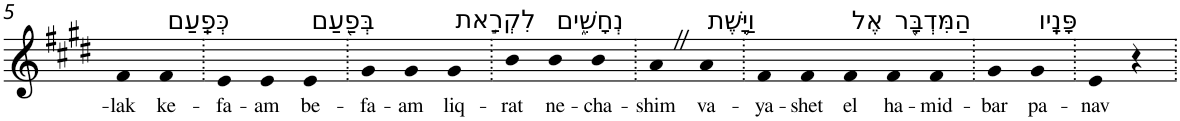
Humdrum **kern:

**kern	**text
*part1	*part1
*staff1	*staff1
*I"Piano	*
*I'Pno	*
!!LO:PB:g=z
*clefG2	*
*k[f#c#g#d#]	*
*E:	*
=5	=5
!	!LO:LY:b
4f#	-lak
!LO:TX:a:t=כְּפַֽעַם	!
!	!LO:LY:b
4f#	ke-
=6.	=6.
!	!LO:LY:b
4e	-fa-
!	!LO:LY:b
4e	-am
!LO:TX:a:t=בְּפַ֖עַם	!
!	!LO:LY:b
4e	be-
=7.	=7.
!	!LO:LY:b
4g#	-fa-
!	!LO:LY:b
4g#	-am
!LO:TX:a:t=לִקְרַ֣את	!
!	!LO:LY:b
4g#	liq-
=8.	=8.
!	!LO:LY:b
4b	-rat
!LO:TX:a:t=נְחָשִׁ֑ים	!
!	!LO:LY:b
4b	ne-
!	!LO:LY:b
4b	-cha-
=9.	=9.
!	!LO:LY:b
4aZ	-shim
!LO:TX:a:t=וַיָּ֥שֶׁת	!
!	!LO:LY:b
4a	va-
=10.	=10.
!	!LO:LY:b
4f#	-ya-
!	!LO:LY:b
4f#	-shet
!LO:TX:a:t=אֶל	!
!	!LO:LY:b
4f#	el
!LO:TX:a:t=הַמִּדְבָּ֖ר	!
!	!LO:LY:b
4f#	ha-
!	!LO:LY:b
4f#	-mid-
=11.	=11.
!	!LO:LY:b
4g#	-bar
!LO:TX:a:t=פָּנָֽיו	!
!	!LO:LY:b
4g#	pa-
=12.	=12.
!	!LO:LY:b
4e	-nav
4r	.
=.	=.
*-	*-
